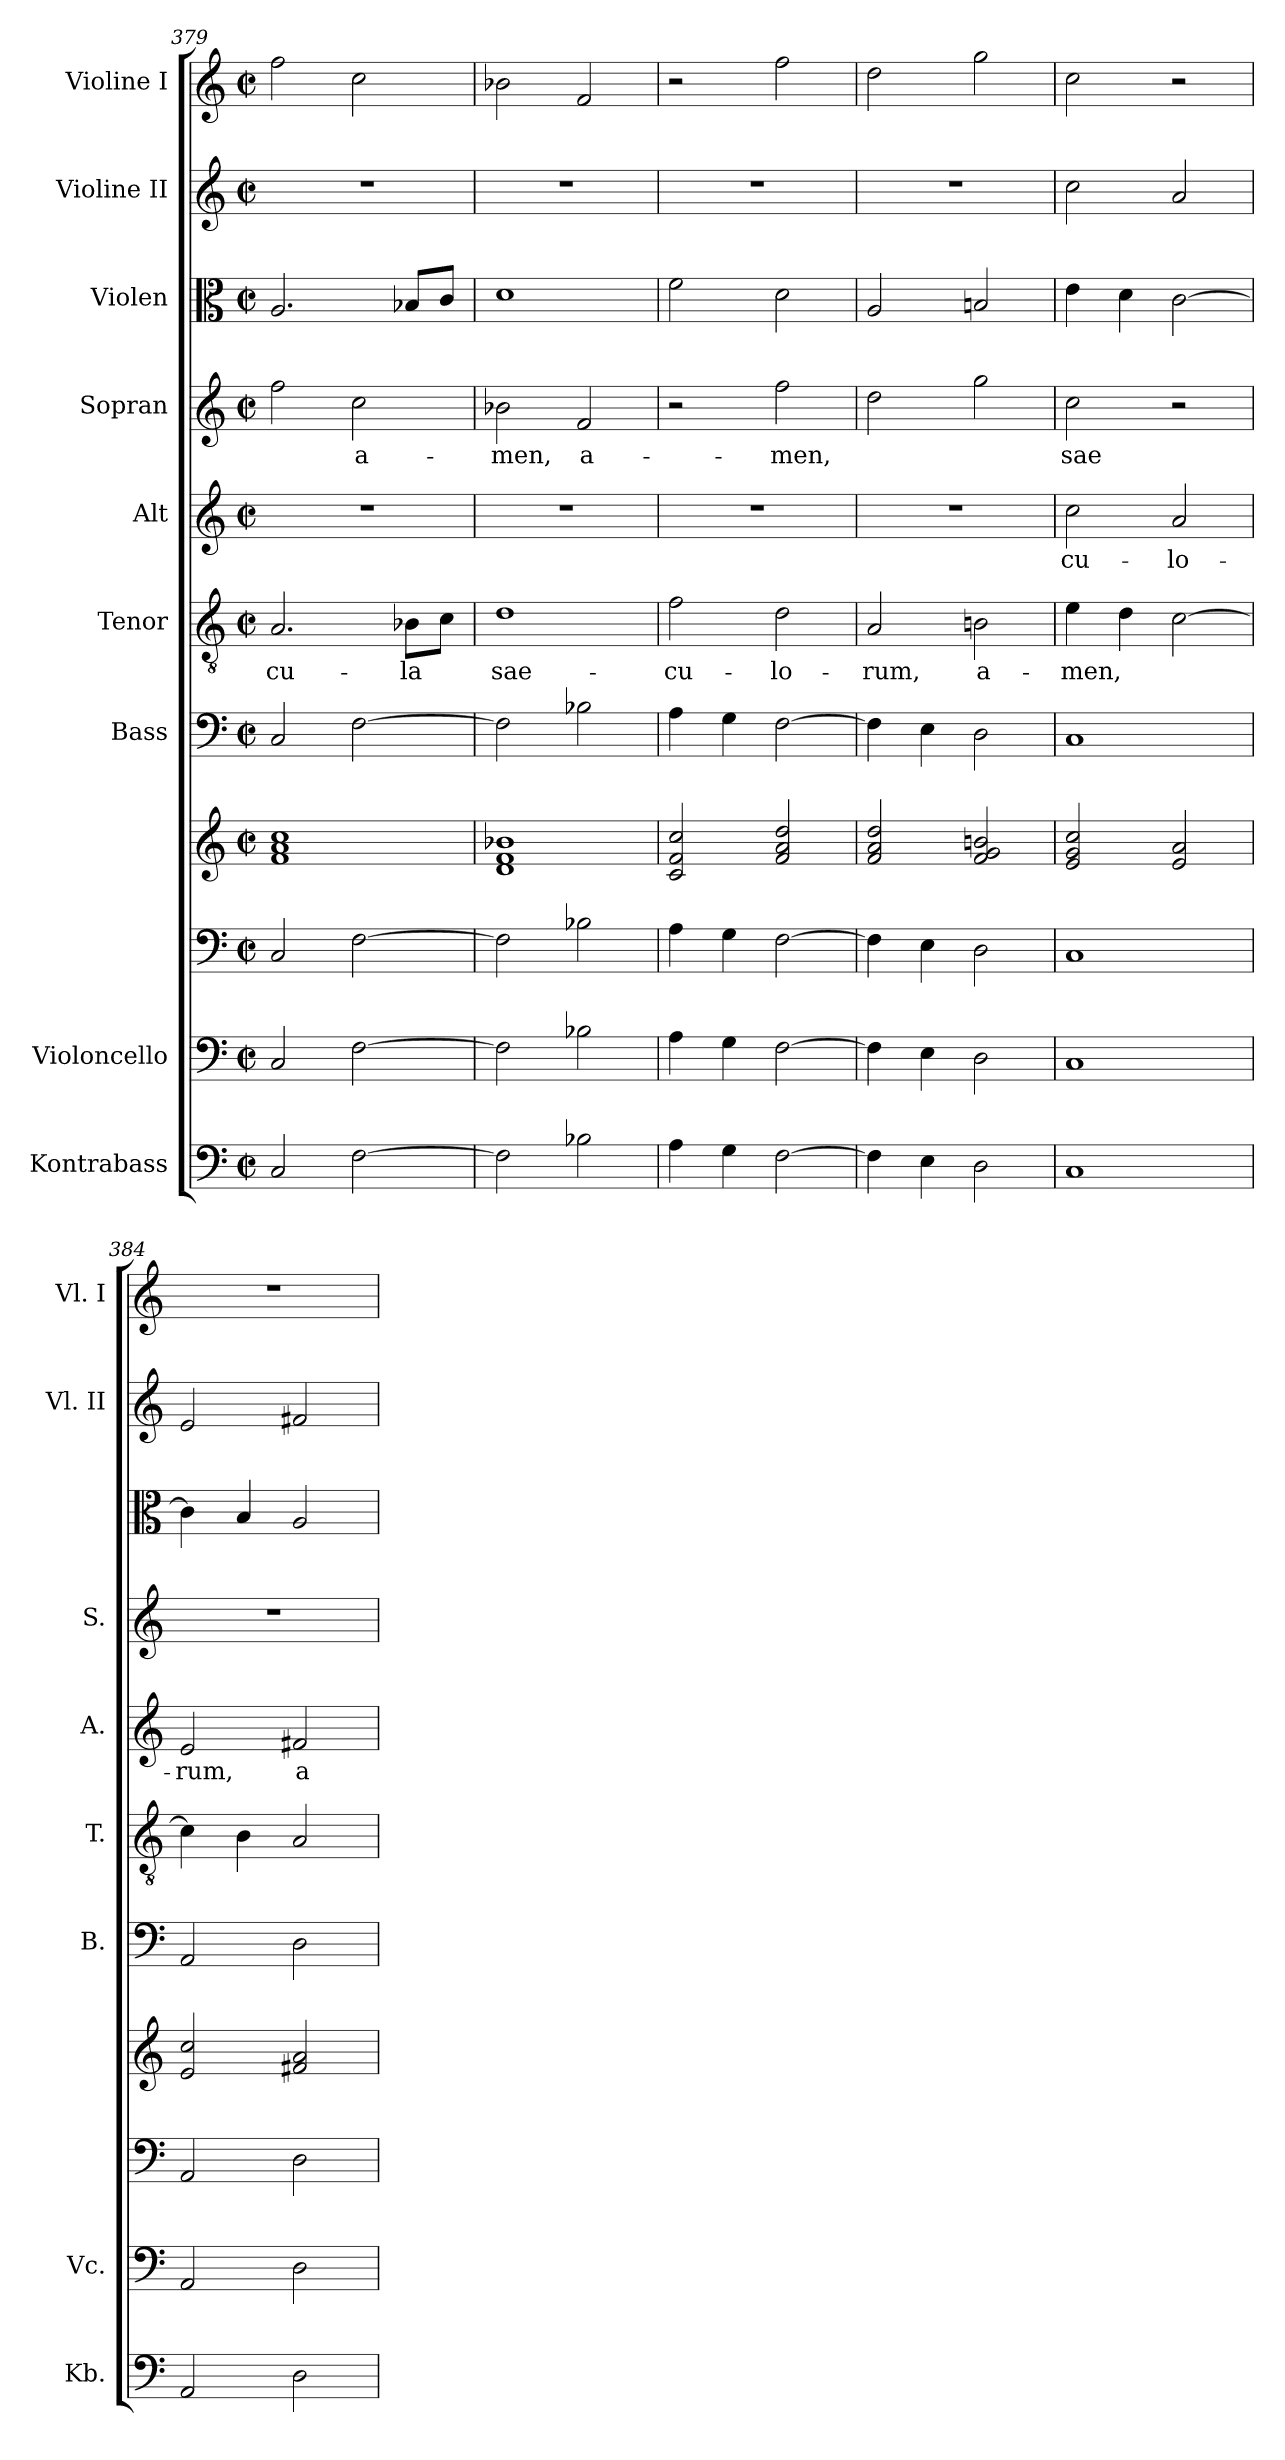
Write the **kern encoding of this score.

**kern	**kern	**kern	**kern	**kern	**kern	**text	**kern	**text	**kern	**text	**kern	**kern	**kern
*part10	*part9	*part8	*part8	*part7	*part6	*part6	*part5	*part5	*part4	*part4	*part3	*part2	*part1
*staff11	*staff10	*staff9	*staff8	*staff7	*staff6	*staff6	*staff5	*staff5	*staff4	*staff4	*staff3	*staff2	*staff1
*I"Kontrabass	*I"Violoncello	*	*	*I"Bass	*I"Tenor	*	*I"Alt	*	*I"Sopran	*	*I"Violen	*I"Violine II	*I"Violine I
*I'Kb.	*I'Vc.	*	*	*I'B.	*I'T.	*	*I'A.	*	*I'S.	*	*	*I'Vl. II	*I'Vl. I
!!LO:PB:g=z
*clefF4	*clefF4	*clefF4	*clefG2	*clefF4	*clefGv2	*	*clefG2	*	*clefG2	*	*clefC3	*clefG2	*clefG2
*ITrd7c12	*	*	*	*	*	*	*	*	*	*	*	*	*
*k[]	*k[]	*k[]	*k[]	*k[]	*k[]	*	*k[]	*	*k[]	*	*k[]	*k[]	*k[]
*C:	*C:	*C:	*C:	*C:	*C:	*	*C:	*	*C:	*	*C:	*C:	*C:
*M2/2	*M2/2	*M2/2	*M2/2	*M2/2	*M2/2	*	*M2/2	*	*M2/2	*	*M2/2	*M2/2	*M2/2
*met(c|)	*met(c|)	*met(c|)	*met(c|)	*met(c|)	*met(c|)	*	*met(c|)	*	*met(c|)	*	*met(c|)	*met(c|)	*met(c|)
=379	=379	=379	=379	=379	=379	=379	=379	=379	=379	=379	=379	=379	=379
!	!	!	!	!	!	!LO:LY:b	!	!	!	!	!	!	!
2CC/	2C/	2C/	1f 1a 1cc	2C/	2.A/	-cu-	1r	.	2ff\	.	2.A/	1r	2ff\
!	!	!	!	!	!	!	!	!	!	!LO:LY:b	!	!	!
[2FF\	[2F\	[2F\	.	[2F\	.	.	.	.	2cc\	a-	.	.	2cc\
!	!	!	!	!	!	!LO:LY:b	!	!	!	!	!	!	!
.	.	.	.	.	8B-X\L	-la	.	.	.	.	8B-X/L	.	.
.	.	.	.	.	8c\J	.	.	.	.	.	8c/J	.	.
=380	=380	=380	=380	=380	=380	=380	=380	=380	=380	=380	=380	=380	=380
!	!	!	!	!	!	!LO:LY:b	!	!	!	!LO:LY:b	!	!	!
2FF\]	2F\]	2F\]	1d 1f 1b-X	2F\]	1d	sae-	1r	.	2b-X\	-men,	1d	1r	2b-X\
!	!	!	!	!	!	!	!	!	!	!LO:LY:b	!	!	!
2BB-X\	2B-X\	2B-X\	.	2B-X\	.	.	.	.	2f/	a-	.	.	2f/
=381	=381	=381	=381	=381	=381	=381	=381	=381	=381	=381	=381	=381	=381
!	!	!	!	!	!	!LO:LY:b	!	!	!	!	!	!	!
4AA\	4A\	4A\	2c/ 2f/ 2cc/	4A\	2f\	-cu-	1r	.	2r	.	2f\	1r	2r
4GG\	4G\	4G\	.	4G\	.	.	.	.	.	.	.	.	.
!	!	!	!	!	!	!LO:LY:b	!	!	!	!LO:LY:b	!	!	!
[2FF\	[2F\	[2F\	2f/ 2a/ 2dd/	[2F\	2d\	-lo-	.	.	2ff\	-men,	2d\	.	2ff\
=382	=382	=382	=382	=382	=382	=382	=382	=382	=382	=382	=382	=382	=382
!	!	!	!	!	!	!LO:LY:b	!	!	!	!	!	!	!
4FF\]	4F\]	4F\]	2f/ 2a/ 2dd/	4F\]	2A/	-rum,	1r	.	2dd\	.	2A/	1r	2dd\
4EE\	4E\	4E\	.	4E\	.	.	.	.	.	.	.	.	.
!	!	!	!	!	!	!LO:LY:b	!	!	!	!	!	!	!
2DD\	2D\	2D\	2f/ 2g/ 2bn/	2D\	2Bn\	a-	.	.	2gg\	.	2Bn/	.	2gg\
=383	=383	=383	=383	=383	=383	=383	=383	=383	=383	=383	=383	=383	=383
!	!	!	!	!	!	!LO:LY:b	!	!LO:LY:b	!	!LO:LY:b	!	!	!
1CC	1C	1C	2e/ 2g/ 2cc/	1C	4e\	-men,	2cc\	-cu-	2cc\	sae-	4e\	2cc\	2cc\
.	.	.	.	.	4d\	.	.	.	.	.	4d\	.	.
!	!	!	!	!	!	!	!	!LO:LY:b	!	!	!	!	!
.	.	.	2e/ 2a/	.	[2c\	.	2a/	-lo-	2r	.	[2c\	2a/	2r
=384	=384	=384	=384	=384	=384	=384	=384	=384	=384	=384	=384	=384	=384
!	!	!	!	!	!	!	!	!LO:LY:b	!	!	!	!	!
2AAA/	2AA/	2AA/	2e/ 2cc/	2AA/	4c\]	.	2e/	-rum,	1r	.	4c\]	2e/	1r
.	.	.	.	.	4B\	.	.	.	.	.	4B/	.	.
!	!	!	!	!	!	!	!	!LO:LY:b	!	!	!	!	!
2DD\	2D\	2D\	2f#X/ 2a/	2D\	2A/	.	2f#X/	a-	.	.	2A/	2f#X/	.
=	=	=	=	=	=	=	=	=	=	=	=	=	=
*-	*-	*-	*-	*-	*-	*-	*-	*-	*-	*-	*-	*-	*-
